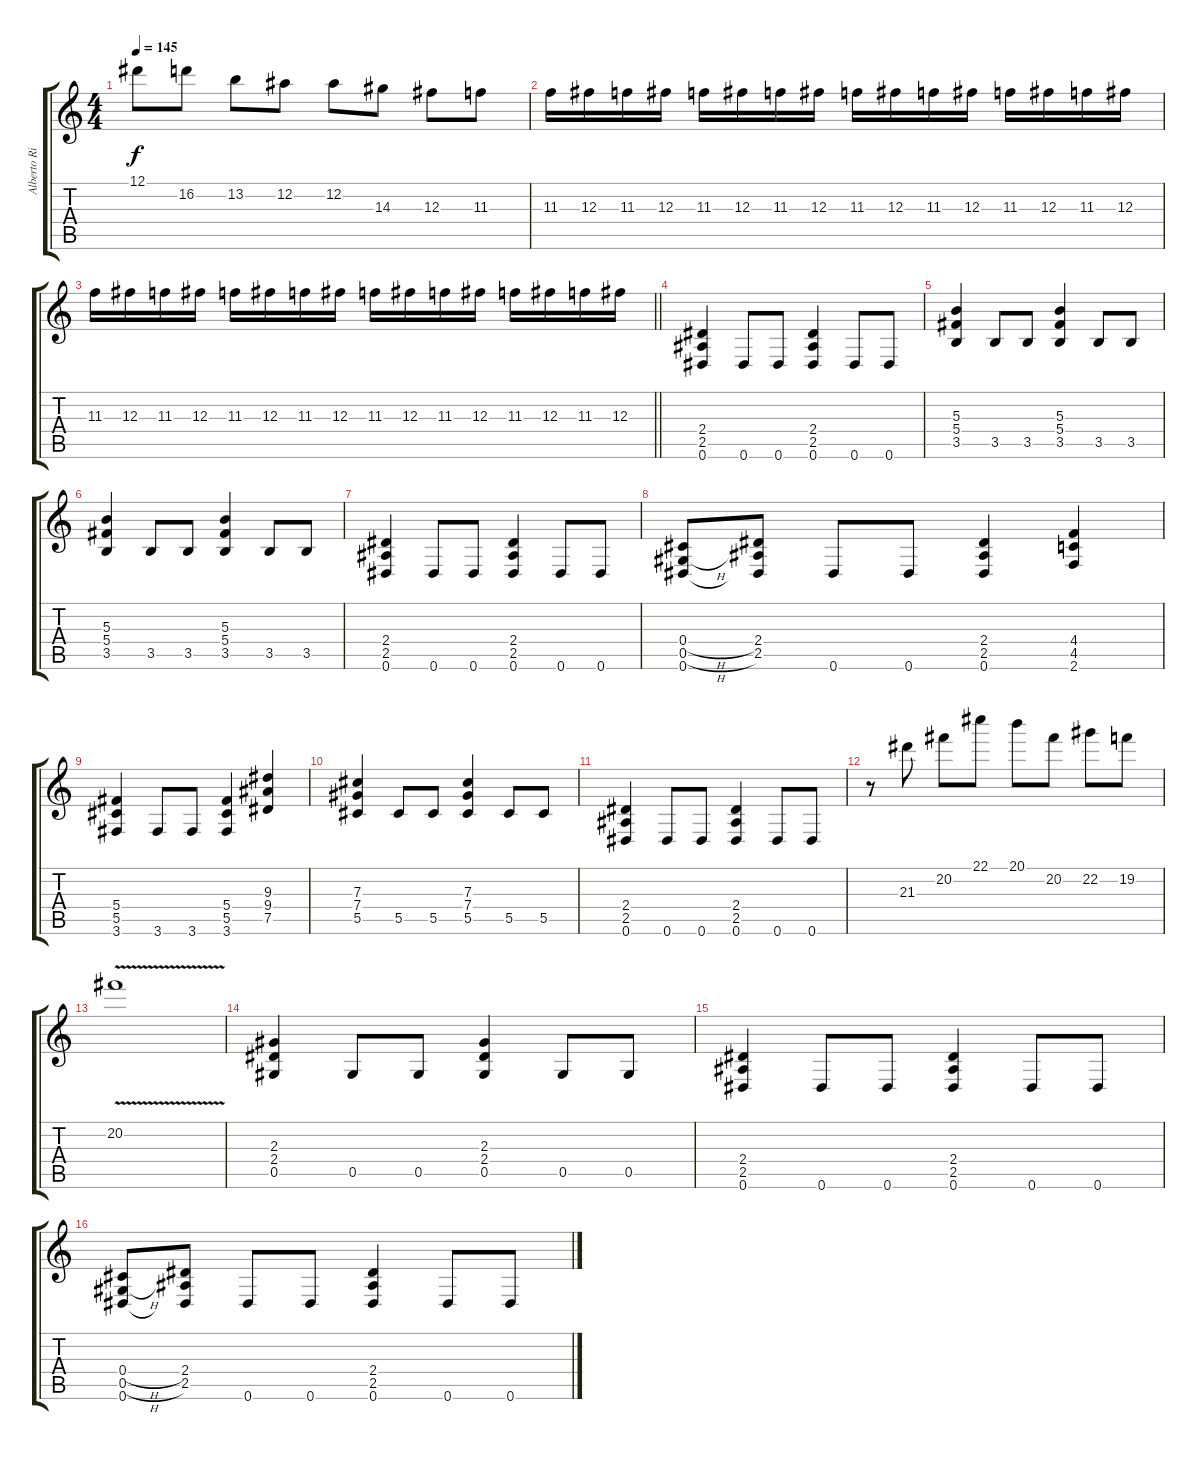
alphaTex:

\track ("Alberto Rionda" "Alberto Ri") {instrument distortionguitar}
\staff {score tabs}
\tuning (Eb4 Bb3 Gb3 Db3 Ab2 Eb2) {hide}
\ts (4 4)
\tempo 145
\clef g2
\ks c
12.1.8{dy f} 16.2.8 13.2.8 12.2.8 12.2.8 14.3.8 12.3.8 11.3.8 |
11.3.16 12.3.16 11.3.16 12.3.16 11.3.16 12.3.16 11.3.16 12.3.16 11.3.16 12.3.16 11.3.16 12.3.16 11.3.16 12.3.16 11.3.16 12.3.16 |
\barLineRight lightlight
11.3.16 12.3.16 11.3.16 12.3.16 11.3.16 12.3.16 11.3.16 12.3.16 11.3.16 12.3.16 11.3.16 12.3.16 11.3.16 12.3.16 11.3.16 12.3.16 |
(2.4 2.5 0.6).4 0.6.8 0.6.8 (2.4 2.5 0.6).4 0.6.8 0.6.8 |
(5.3 5.4 3.5).4 3.5.8 3.5.8 (5.3 5.4 3.5).4 3.5.8 3.5.8 |
(5.3 5.4 3.5).4 3.5.8 3.5.8 (5.3 5.4 3.5).4 3.5.8 3.5.8 |
(2.4 2.5 0.6).4 0.6.8 0.6.8 (2.4 2.5 0.6).4 0.6.8 0.6.8 |
(0.4{h} 0.5{h} 0.6).8 (2.4 2.5 0.6{t}).8 0.6.8 0.6.8 (2.4 2.5 0.6).4 (4.4 4.5 2.6).4 |
(5.4 5.5 3.6).4 3.6.8 3.6.8 (5.4 5.5 3.6).4 (9.3 9.4 7.5).4 |
(7.3 7.4 5.5).4 5.5.8 5.5.8 (7.3 7.4 5.5).4 5.5.8 5.5.8 |
(2.4 2.5 0.6).4 0.6.8 0.6.8 (2.4 2.5 0.6).4 0.6.8 0.6.8 |
r.8 21.3.8 20.2.8 22.1.8 20.1.8 20.2.8 22.2.8 19.2.8 |
20.2{v}.1 |
(2.3 2.4 0.5).4 0.5.8 0.5.8 (2.3 2.4 0.5).4 0.5.8 0.5.8 |
(2.4 2.5 0.6).4 0.6.8 0.6.8 (2.4 2.5 0.6).4 0.6.8 0.6.8 |
(0.4{h} 0.5{h} 0.6).8 (2.4 2.5 0.6{t}).8 0.6.8 0.6.8 (2.4 2.5 0.6).4 0.6.8 0.6.8
